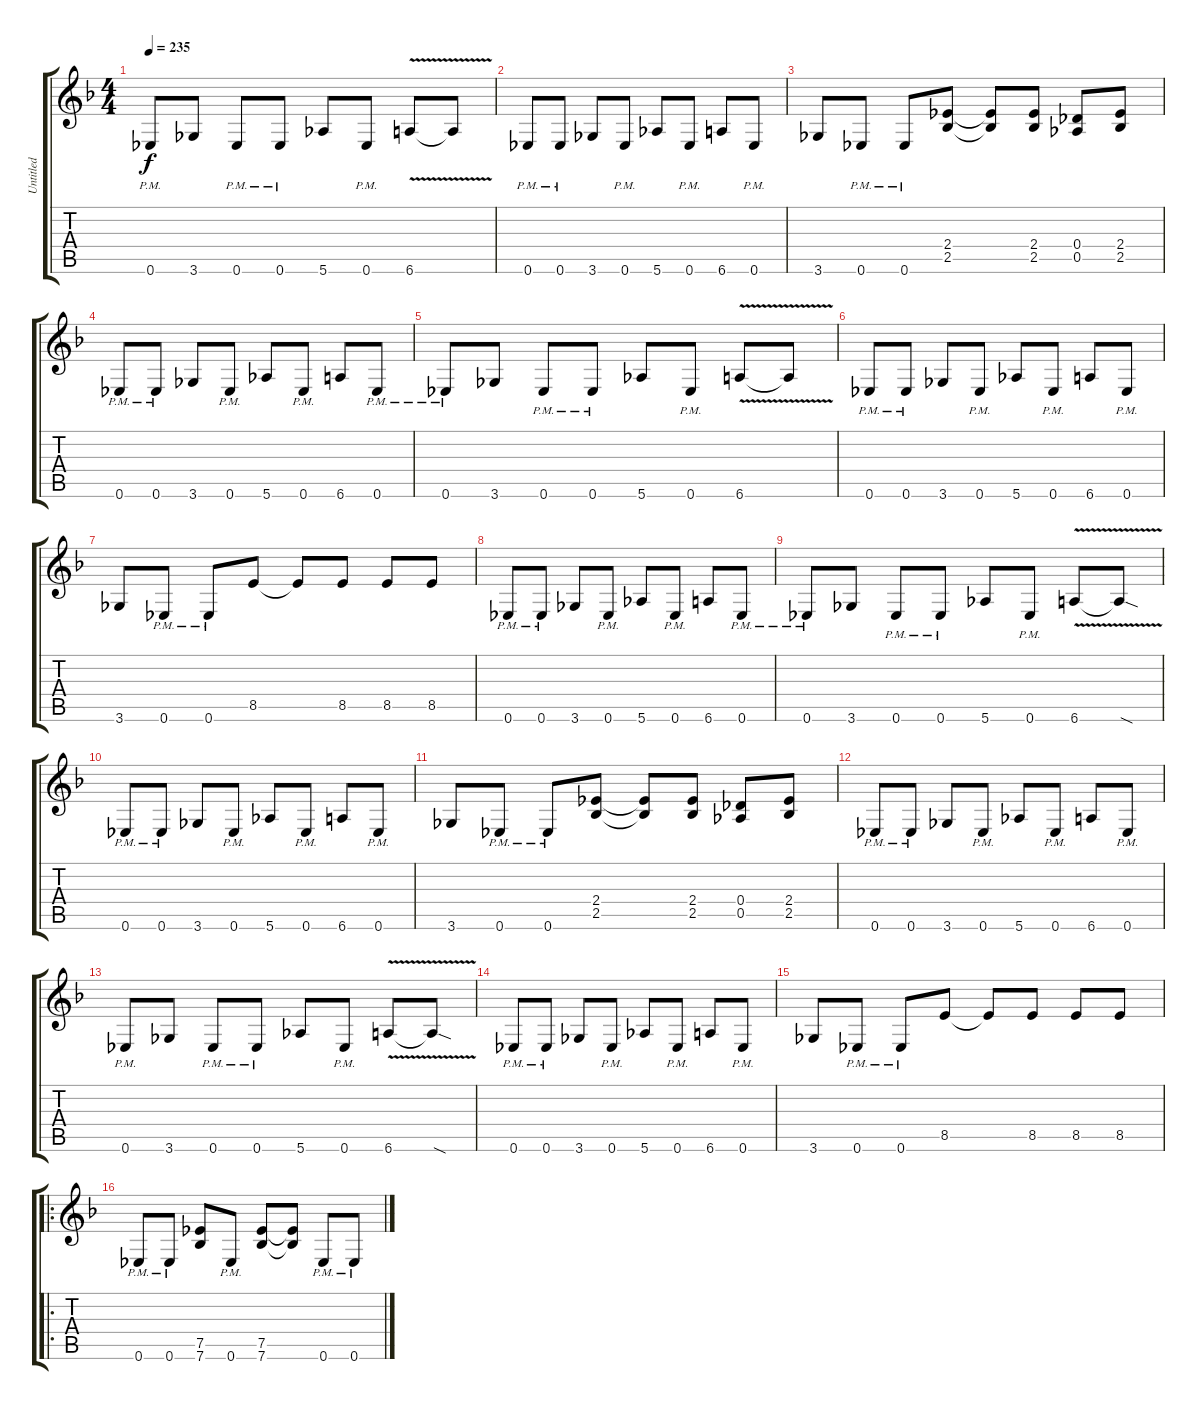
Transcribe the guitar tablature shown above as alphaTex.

\track ("Untitled" "Untitled") {instrument distortionguitar}
\staff {score tabs}
\tuning (Eb4 Bb3 Gb3 Db3 Ab2 Eb2) {hide}
\ts (4 4)
\tempo 235
\clef g2
\ks f
0.6{pm}.8{dy f} 3.6.8 0.6{pm}.8 0.6{pm}.8 5.6.8 0.6{pm}.8 6.6{v}.8 6.6{t}.8 |
0.6{pm}.8 0.6{pm}.8 3.6.8 0.6{pm}.8 5.6.8 0.6{pm}.8 6.6.8 0.6{pm}.8 |
3.6.8 0.6{pm}.8 0.6{pm}.8 (2.4 2.5).8 (2.4{t} 2.5{t}).8 (2.4 2.5).8 (0.4 0.5).8 (2.4 2.5).8 |
0.6{pm}.8 0.6{pm}.8 3.6.8 0.6{pm}.8 5.6.8 0.6{pm}.8 6.6.8 0.6{pm}.8 |
0.6{pm}.8 3.6.8 0.6{pm}.8 0.6{pm}.8 5.6.8 0.6{pm}.8 6.6{v}.8 6.6{t}.8 |
0.6{pm}.8 0.6{pm}.8 3.6.8 0.6{pm}.8 5.6.8 0.6{pm}.8 6.6.8 0.6{pm}.8 |
3.6.8 0.6{pm}.8 0.6{pm}.8 8.5.8 8.5{t}.8 8.5.8 8.5.8 8.5.8 |
0.6{pm}.8 0.6{pm}.8 3.6.8 0.6{pm}.8 5.6.8 0.6{pm}.8 6.6.8 0.6{pm}.8 |
0.6{pm}.8 3.6.8 0.6{pm}.8 0.6{pm}.8 5.6.8 0.6{pm}.8 6.6{v}.8 6.6{sod t}.8 |
0.6{pm}.8 0.6{pm}.8 3.6.8 0.6{pm}.8 5.6.8 0.6{pm}.8 6.6.8 0.6{pm}.8 |
3.6.8 0.6{pm}.8 0.6{pm}.8 (2.4 2.5).8 (2.4{t} 2.5{t}).8 (2.4 2.5).8 (0.4 0.5).8 (2.4 2.5).8 |
0.6{pm}.8 0.6{pm}.8 3.6.8 0.6{pm}.8 5.6.8 0.6{pm}.8 6.6.8 0.6{pm}.8 |
0.6{pm}.8 3.6.8 0.6{pm}.8 0.6{pm}.8 5.6.8 0.6{pm}.8 6.6{v}.8 6.6{sod t}.8 |
0.6{pm}.8 0.6{pm}.8 3.6.8 0.6{pm}.8 5.6.8 0.6{pm}.8 6.6.8 0.6{pm}.8 |
3.6.8 0.6{pm}.8 0.6{pm}.8 8.5.8 8.5{t}.8 8.5.8 8.5.8 8.5.8 |
\ro
0.6{pm}.8 0.6{pm}.8 (7.5 7.6).8 0.6{pm}.8 (7.5 7.6).8 (7.5{t} 7.6{t}).8 0.6{pm}.8 0.6{pm}.8
